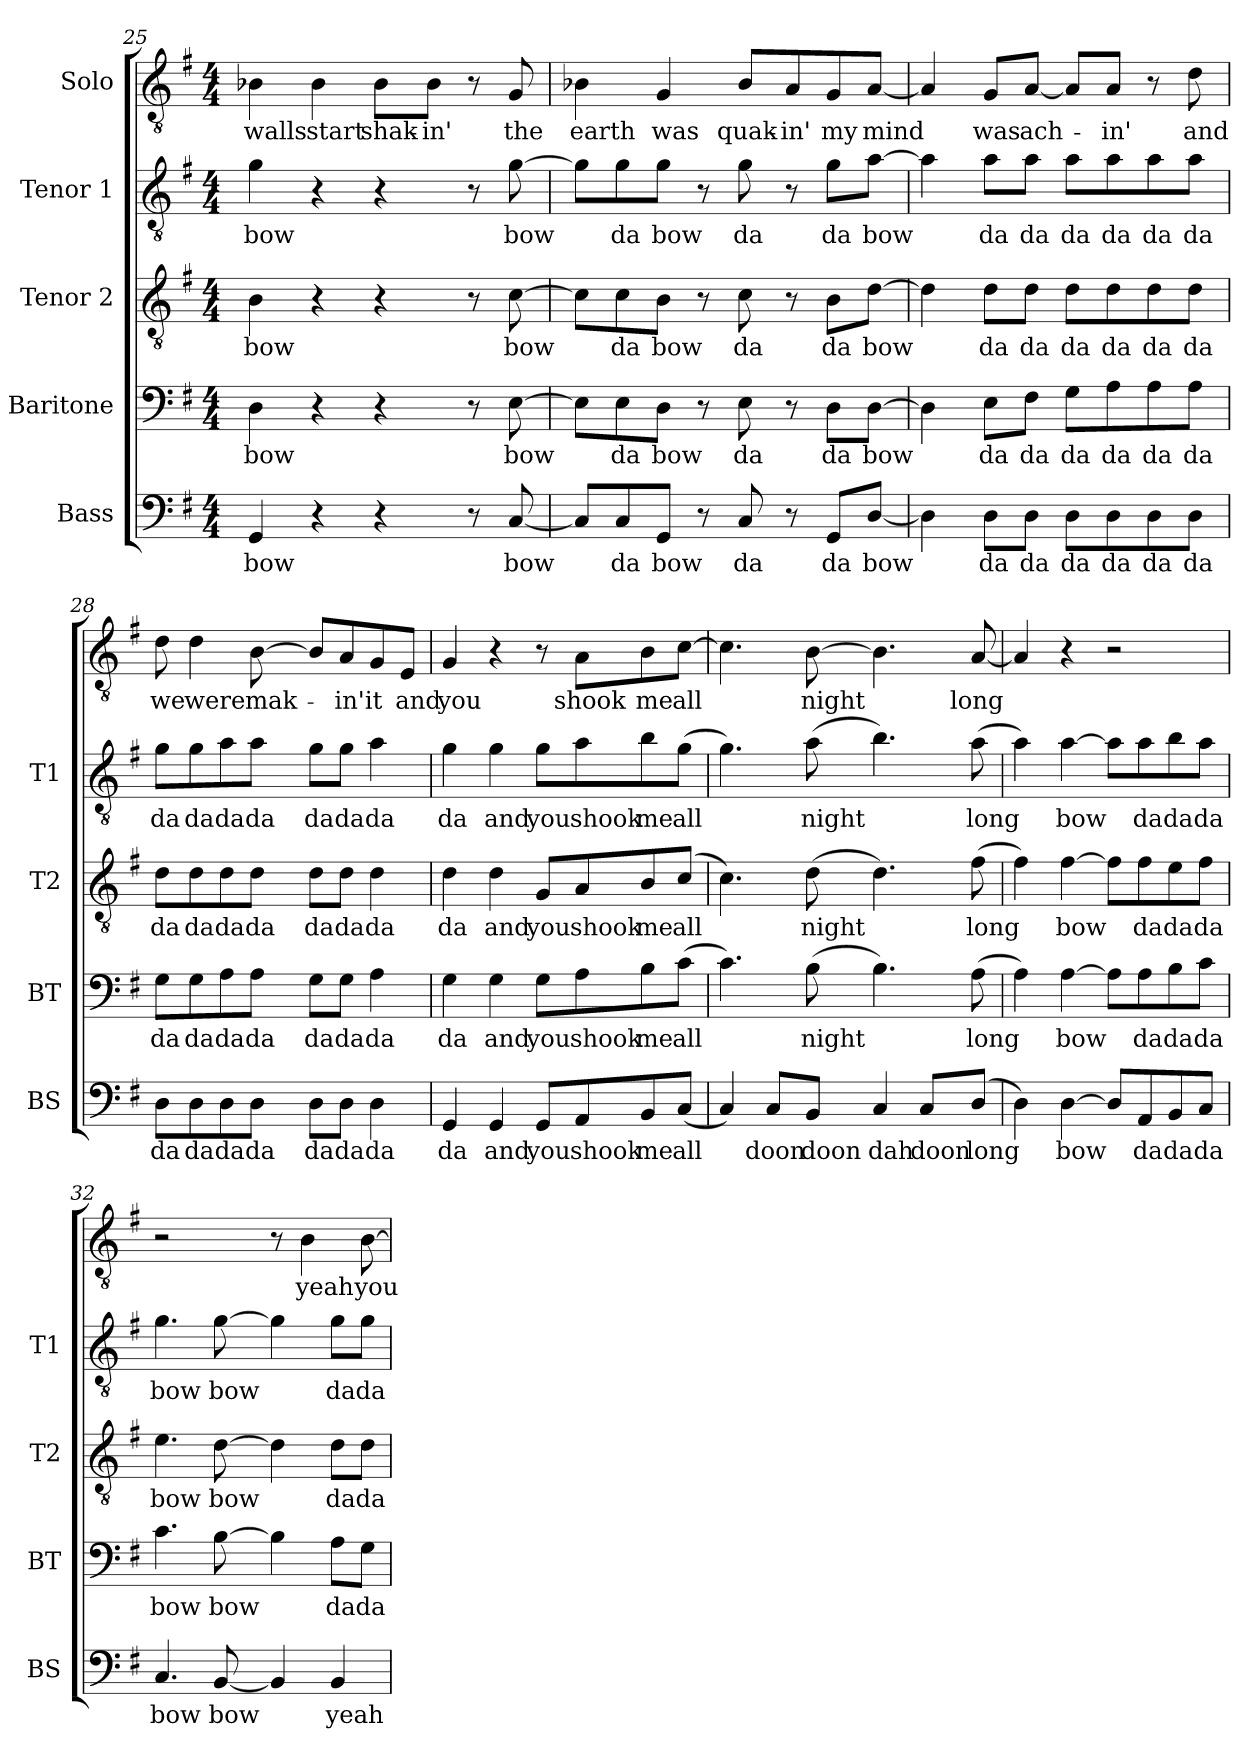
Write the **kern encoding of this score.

**kern	**text	**kern	**text	**kern	**text	**kern	**text	**kern	**text
*part5	*part5	*part4	*part4	*part3	*part3	*part2	*part2	*part1	*part1
*staff5	*staff5	*staff4	*staff4	*staff3	*staff3	*staff2	*staff2	*staff1	*staff1
*I"Bass	*	*I"Baritone	*	*I"Tenor 2	*	*I"Tenor 1	*	*I"Solo	*
*I'BS	*	*I'BT	*	*I'T2	*	*I'T1	*	*	*
*clefF4	*	*clefF4	*	*clefGv2	*	*clefGv2	*	*clefGv2	*
*k[f#]	*	*k[f#]	*	*k[f#]	*	*k[f#]	*	*k[f#]	*
*M4/4	*	*M4/4	*	*M4/4	*	*M4/4	*	*M4/4	*
=25	=25	=25	=25	=25	=25	=25	=25	=25	=25
!	!LO:LY:b	!	!LO:LY:b	!	!LO:LY:b	!	!LO:LY:b	!	!LO:LY:b
4GG/	bow	4D\	bow	4B\	bow	4g\	bow	4B-X\	walls
!	!	!	!	!	!	!	!	!	!LO:LY:b
4r	.	4r	.	4r	.	4r	.	4B-\	start
!	!	!	!	!	!	!	!	!	!LO:LY:b
4r	.	4r	.	4r	.	4r	.	8B-\L	shak-
!	!	!	!	!	!	!	!	!	!LO:LY:b
.	.	.	.	.	.	.	.	8B-\J	-in'
8r	.	8r	.	8r	.	8r	.	8r	.
!	!LO:LY:b	!	!LO:LY:b	!	!LO:LY:b	!	!LO:LY:b	!	!LO:LY:b
[8C/	bow	[8E\	bow	[8c\	bow	[8g\	bow	8G/	the
=26	=26	=26	=26	=26	=26	=26	=26	=26	=26
!	!	!	!	!	!	!	!	!	!LO:LY:b
8C/L]	.	8E\L]	.	8c\L]	.	8g\L]	.	4B-X\	earth
!	!LO:LY:b	!	!LO:LY:b	!	!LO:LY:b	!	!LO:LY:b	!	!
8C/	da	8E\	da	8c\	da	8g\	da	.	.
!	!LO:LY:b	!	!LO:LY:b	!	!LO:LY:b	!	!LO:LY:b	!	!LO:LY:b
8GG/J	bow	8D\J	bow	8B\J	bow	8g\J	bow	4G/	was
8r	.	8r	.	8r	.	8r	.	.	.
!	!LO:LY:b	!	!LO:LY:b	!	!LO:LY:b	!	!LO:LY:b	!	!LO:LY:b
8C/	da	8E\	da	8c\	da	8g\	da	8B-/L	quak-
!	!	!	!	!	!	!	!	!	!LO:LY:b
8r	.	8r	.	8r	.	8r	.	8A/	-in'
!	!LO:LY:b	!	!LO:LY:b	!	!LO:LY:b	!	!LO:LY:b	!	!LO:LY:b
8GG/L	da	8D\L	da	8B\L	da	8g\L	da	8G/	my
!	!LO:LY:b	!	!LO:LY:b	!	!LO:LY:b	!	!LO:LY:b	!	!LO:LY:b
[8D/J	bow	[8D\J	bow	[8d\J	bow	[8a\J	bow	[8A/J	mind
=27	=27	=27	=27	=27	=27	=27	=27	=27	=27
4D\]	.	4D\]	.	4d\]	.	4a\]	.	4A/]	.
!	!LO:LY:b	!	!LO:LY:b	!	!LO:LY:b	!	!LO:LY:b	!	!LO:LY:b
8D\L	da	8E\L	da	8d\L	da	8a\L	da	8G/L	was
!	!LO:LY:b	!	!LO:LY:b	!	!LO:LY:b	!	!LO:LY:b	!	!LO:LY:b
8D\J	da	8F#\J	da	8d\J	da	8a\J	da	[8A/J	ach-
!	!LO:LY:b	!	!LO:LY:b	!	!LO:LY:b	!	!LO:LY:b	!	!
8D\L	da	8G\L	da	8d\L	da	8a\L	da	8A/L]	.
!	!LO:LY:b	!	!LO:LY:b	!	!LO:LY:b	!	!LO:LY:b	!	!LO:LY:b
8D\	da	8A\	da	8d\	da	8a\	da	8A/J	-in'
!	!LO:LY:b	!	!LO:LY:b	!	!LO:LY:b	!	!LO:LY:b	!	!
8D\	da	8A\	da	8d\	da	8a\	da	8r	.
!	!LO:LY:b	!	!LO:LY:b	!	!LO:LY:b	!	!LO:LY:b	!	!LO:LY:b
8D\J	da	8A\J	da	8d\J	da	8a\J	da	8d\	and
!!LO:LB:g=z
=28	=28	=28	=28	=28	=28	=28	=28	=28	=28
!	!LO:LY:b	!	!LO:LY:b	!	!LO:LY:b	!	!LO:LY:b	!	!LO:LY:b
8D\L	da	8G\L	da	8d\L	da	8g\L	da	8d\	we
!	!LO:LY:b	!	!LO:LY:b	!	!LO:LY:b	!	!LO:LY:b	!	!LO:LY:b
8D\	da	8G\	da	8d\	da	8g\	da	4d\	were
!	!LO:LY:b	!	!LO:LY:b	!	!LO:LY:b	!	!LO:LY:b	!	!
8D\	da	8A\	da	8d\	da	8a\	da	.	.
!	!LO:LY:b	!	!LO:LY:b	!	!LO:LY:b	!	!LO:LY:b	!	!LO:LY:b
8D\J	da	8A\J	da	8d\J	da	8a\J	da	[8B\	mak-
!	!LO:LY:b	!	!LO:LY:b	!	!LO:LY:b	!	!LO:LY:b	!	!
8D\L	da	8G\L	da	8d\L	da	8g\L	da	8B/L]	.
!	!LO:LY:b	!	!LO:LY:b	!	!LO:LY:b	!	!LO:LY:b	!	!LO:LY:b
8D\J	da	8G\J	da	8d\J	da	8g\J	da	8A/	-in'
!	!LO:LY:b	!	!LO:LY:b	!	!LO:LY:b	!	!LO:LY:b	!	!LO:LY:b
4D\	da	4A\	da	4d\	da	4a\	da	8G/	it
!	!	!	!	!	!	!	!	!	!LO:LY:b
.	.	.	.	.	.	.	.	8E/J	and
=29	=29	=29	=29	=29	=29	=29	=29	=29	=29
!	!LO:LY:b	!	!LO:LY:b	!	!LO:LY:b	!	!LO:LY:b	!	!LO:LY:b
4GG/	da	4G\	da	4d\	da	4g\	da	4G/	you
!	!LO:LY:b	!	!LO:LY:b	!	!LO:LY:b	!	!LO:LY:b	!	!
4GG/	and	4G\	and	4d\	and	4g\	and	4r	.
!	!LO:LY:b	!	!LO:LY:b	!	!LO:LY:b	!	!LO:LY:b	!	!
8GG/L	you	8G\L	you	8G/L	you	8g\L	you	8r	.
!	!LO:LY:b	!	!LO:LY:b	!	!LO:LY:b	!	!LO:LY:b	!	!LO:LY:b
8AA/	shook	8A\	shook	8A/	shook	8a\	shook	8A\L	shook
!	!LO:LY:b	!	!LO:LY:b	!	!LO:LY:b	!	!LO:LY:b	!	!LO:LY:b
8BB/	me	8B\	me	8B/	me	8b\	me	8B\	me
!	!LO:LY:b	!	!LO:LY:b	!	!LO:LY:b	!	!LO:LY:b	!	!LO:LY:b
(8C/J	all	(8c\J	all	(8c/J	all	(8g\J	all	[8c\J	all
=30	=30	=30	=30	=30	=30	=30	=30	=30	=30
4C/)	.	4.c\)	.	4.c\)	.	4.g\)	.	4.c\]	.
!	!LO:LY:b	!	!	!	!	!	!	!	!
8C/L	doon	.	.	.	.	.	.	.	.
!	!LO:LY:b	!	!LO:LY:b	!	!LO:LY:b	!	!LO:LY:b	!	!LO:LY:b
8BB/J	doon	(8B\	night	(8d\	night	(8a\	night	[8B\	night
!	!LO:LY:b	!	!	!	!	!	!	!	!
4C/	dah	4.B\)	.	4.d\)	.	4.b\)	.	4.B\]	.
!	!LO:LY:b	!	!	!	!	!	!	!	!
8C/L	doon	.	.	.	.	.	.	.	.
!	!LO:LY:b	!	!LO:LY:b	!	!LO:LY:b	!	!LO:LY:b	!	!LO:LY:b
(8D/J	long	(8A\	long	(8f#\	long	(8a\	long	[8A/	long
=31	=31	=31	=31	=31	=31	=31	=31	=31	=31
4D\)	.	4A\)	.	4f#\)	.	4a\)	.	4A/]	.
!	!LO:LY:b	!	!LO:LY:b	!	!LO:LY:b	!	!LO:LY:b	!	!
[4D\	bow	[4A\	bow	[4f#\	bow	[4a\	bow	4r	.
8D/L]	.	8A\L]	.	8f#\L]	.	8a\L]	.	2r	.
!	!LO:LY:b	!	!LO:LY:b	!	!LO:LY:b	!	!LO:LY:b	!	!
8AA/	da	8A\	da	8f#\	da	8a\	da	.	.
!	!LO:LY:b	!	!LO:LY:b	!	!LO:LY:b	!	!LO:LY:b	!	!
8BB/	da	8B\	da	8e\	da	8b\	da	.	.
!	!LO:LY:b	!	!LO:LY:b	!	!LO:LY:b	!	!LO:LY:b	!	!
8C/J	da	8c\J	da	8f#\J	da	8a\J	da	.	.
!!LO:LB:g=z
=32	=32	=32	=32	=32	=32	=32	=32	=32	=32
!	!LO:LY:b	!	!LO:LY:b	!	!LO:LY:b	!	!LO:LY:b	!	!
4.C/	bow	4.c\	bow	4.e\	bow	4.g\	bow	2r	.
!	!LO:LY:b	!	!LO:LY:b	!	!LO:LY:b	!	!LO:LY:b	!	!
[8BB/	bow	[8B\	bow	[8d\	bow	[8g\	bow	.	.
4BB/]	.	4B\]	.	4d\]	.	4g\]	.	8r	.
!	!	!	!	!	!	!	!	!	!LO:LY:b
.	.	.	.	.	.	.	.	4B\	yeah
!	!LO:LY:b	!	!LO:LY:b	!	!LO:LY:b	!	!LO:LY:b	!	!
4BB/	yeah	8A\L	da	8d\L	da	8g\L	da	.	.
!	!	!	!LO:LY:b	!	!LO:LY:b	!	!LO:LY:b	!	!LO:LY:b
.	.	8G\J	da	8d\J	da	8g\J	da	[8B\	you
=	=	=	=	=	=	=	=	=	=
*-	*-	*-	*-	*-	*-	*-	*-	*-	*-
